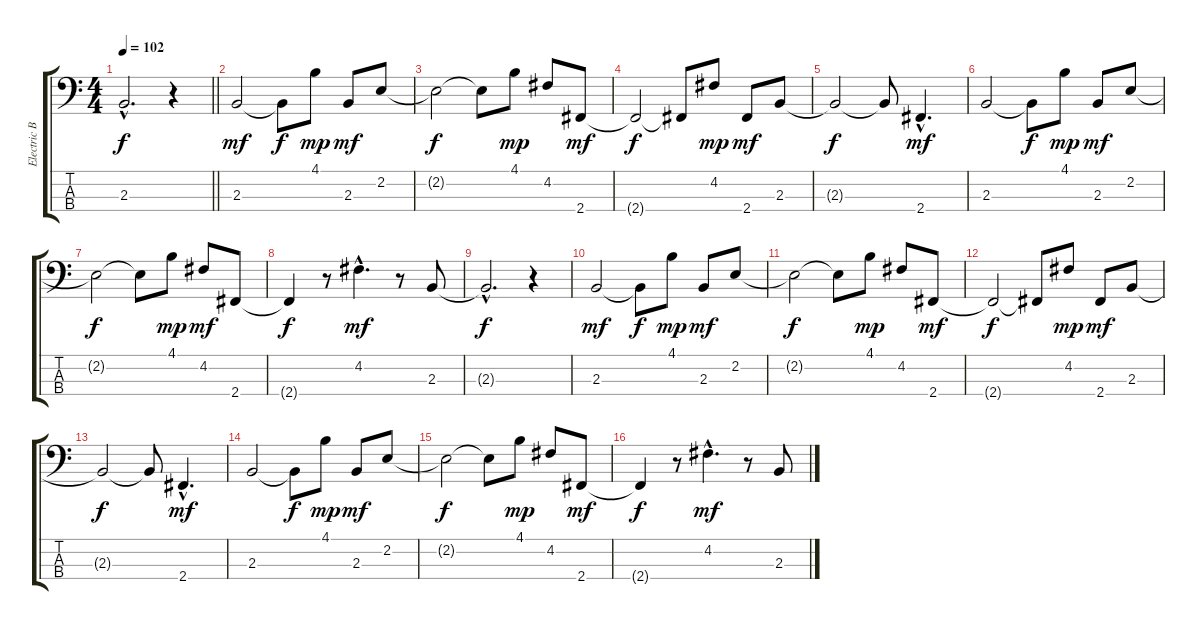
\track ("Electric Bass" "Electric B") {instrument electricbassfinger}
\staff {score tabs}
\tuning (G2 D2 A1 E1) {hide}
\ts (4 4)
\tempo 102
\clef f4
\barLineRight lightlight
\ks c
2.3{hac t}.2{d dy f} r.4 |
2.3.2{dy mf} 2.3{t}.8{dy f} 4.1.8{dy mp} 2.3.8{dy mf} 2.2.8 |
2.2{t}.2{dy f} 2.2{t}.8 4.1.8{dy mp} 4.2.8 2.4.8{dy mf} |
2.4{t}.2{dy f} 2.4{t}.8 4.2.8{dy mp} 2.4.8{dy mf} 2.3.8 |
2.3{t}.2{dy f} 2.3{t}.8 2.4{hac}.4{d dy mf} |
2.3.2 2.3{t}.8{dy f} 4.1.8{dy mp} 2.3.8{dy mf} 2.2.8 |
2.2{t}.2{dy f} 2.2{t}.8 4.1.8{dy mp} 4.2.8{dy mf} 2.4.8 |
2.4{t}.4{dy f} r.8 4.2{hac}.4{d dy mf} r.8 2.3.8 |
2.3{hac t}.2{d dy f} r.4 |
2.3.2{dy mf} 2.3{t}.8{dy f} 4.1.8{dy mp} 2.3.8{dy mf} 2.2.8 |
2.2{t}.2{dy f} 2.2{t}.8 4.1.8{dy mp} 4.2.8 2.4.8{dy mf} |
2.4{t}.2{dy f} 2.4{t}.8 4.2.8{dy mp} 2.4.8{dy mf} 2.3.8 |
2.3{t}.2{dy f} 2.3{t}.8 2.4{hac}.4{d dy mf} |
2.3.2 2.3{t}.8{dy f} 4.1.8{dy mp} 2.3.8{dy mf} 2.2.8 |
2.2{t}.2{dy f} 2.2{t}.8 4.1.8{dy mp} 4.2.8 2.4.8{dy mf} |
2.4{t}.4{dy f} r.8 4.2{hac}.4{d dy mf} r.8 2.3.8
